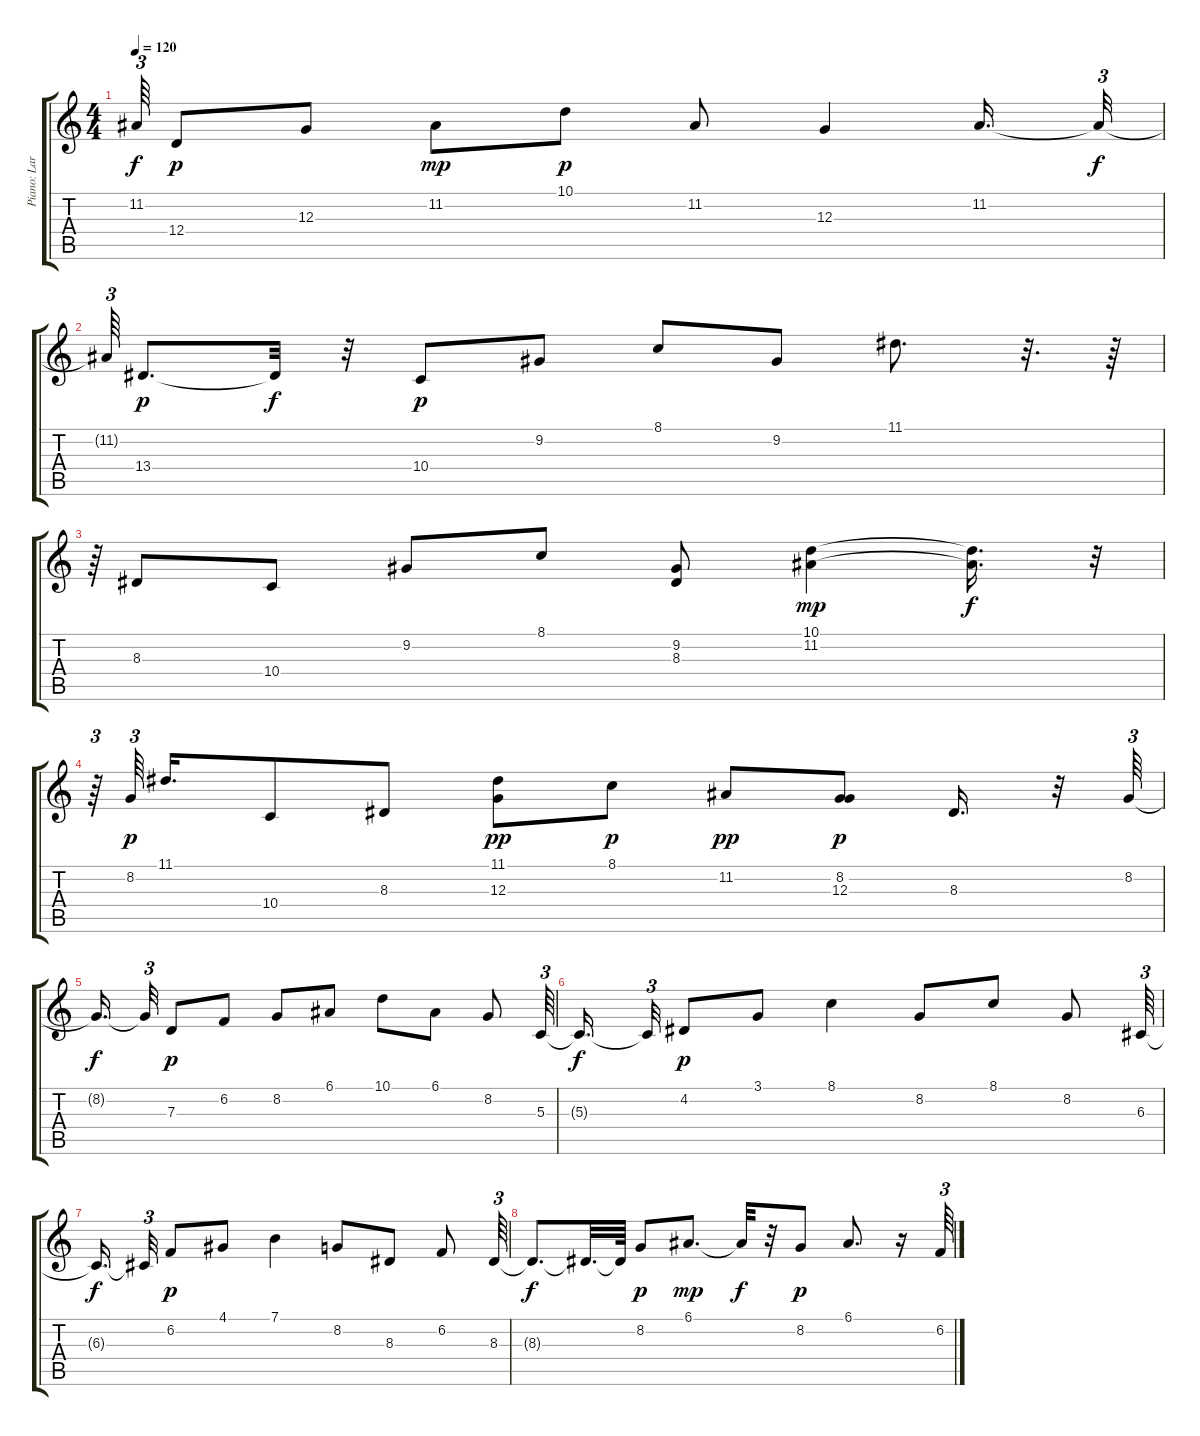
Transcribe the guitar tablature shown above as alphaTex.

\track ("Piano: Larry Knechtel[Right]" "Piano: Lar") {instrument acousticgrandpiano}
\staff {score tabs}
\tuning (E4 B3 G3 D3 A2 E2) {hide}
\ts (4 4)
\tempo 120
\clef g2
\ks c
11.2{t}.64{tu (3 2) dy f} 12.4.8{dy p} 12.3.8 11.2.8{dy mp} 10.1.8{dy p} 11.2.8 12.3.4 11.2.16{d} 11.2{t}.32{tu (3 2) dy f} |
11.2{t}.64{tu (3 2)} 13.4.8{d dy p} 13.4{t}.32{dy f} r.32 10.4.8{dy p} 9.2.8 8.1.8 9.2.8 11.1.8{d} r.32{d} r.64 |
r.64{tu (3 2)} 8.3.8 10.4.8 9.2.8 8.1.8 (9.2 8.3).8 (10.1 11.2).4{dy mp} (10.1{t} 11.2{t}).16{d dy f} r.32{tu (3 2)} |
r.64{tu (3 2)} 8.2.64{tu (3 2) dy p beam splitsecondary} 11.1.16{d} 10.4.8 8.3.8 (11.1 12.3).8{dy pp} 8.1.8{dy p} 11.2.8{dy pp} (8.2 12.3).8{dy p} 8.3.16{d} r.32 8.2.64{tu (3 2)} |
8.2{t}.16{d dy f beam splitsecondary} 8.2{t}.32{tu (3 2)} 7.3.8{dy p} 6.2.8 8.2.8 6.1.8 10.1.8 6.1.8 8.2.8 5.3.64{tu (3 2)} |
5.3{t}.16{d dy f beam splitsecondary} 5.3{t}.32{tu (3 2)} 4.2.8{dy p} 3.1.8 8.1.4 8.2.8 8.1.8 8.2.8 6.3.64{tu (3 2)} |
6.3{t}.16{d dy f beam splitsecondary} 6.3{t}.32{tu (3 2)} 6.2.8{dy p} 4.1.8 7.1.4 8.2.8 8.3.8 6.2.8 8.3.64{tu (3 2)} |
8.3{t}.8{d dy f} 8.3{t}.32{d} 8.3{t}.64 8.2.8{dy p} 6.1.8{d dy mp} 6.1{t}.32{dy f} r.32 8.2.8{dy p} 6.1.8{d} r.16 6.2.64{tu (3 2)}
